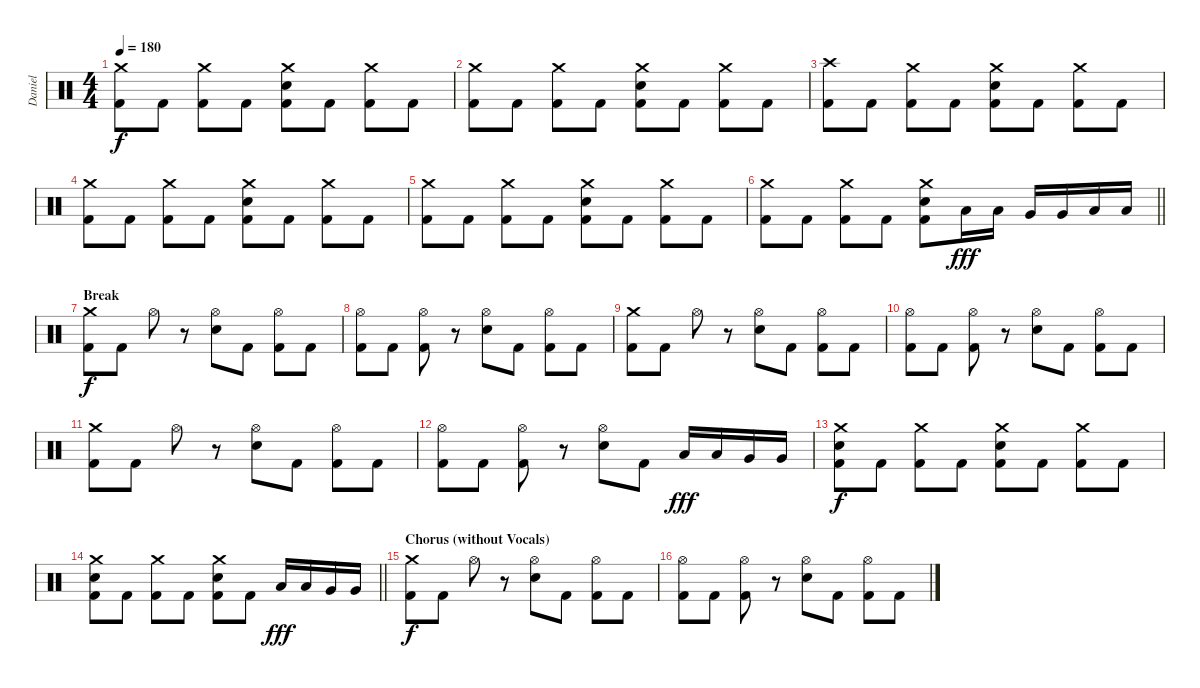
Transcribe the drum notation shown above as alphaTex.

\track ("Daniel" "Daniel") {instrument percussion}
\staff {score}
\articulation defaults
\ts (4 4)
\tempo 180
\clef neutral
\ks c
("Crash medium (hit)" "Kick (hit) 2").8{dy f} "Kick (hit) 2".8 ("Crash medium (hit)" "Kick (hit) 2").8 "Kick (hit) 2".8 ("Crash medium (hit)" "Electric Snare (hit)" "Kick (hit) 2").8 "Kick (hit) 2".8 ("Crash medium (hit)" "Kick (hit) 2").8 "Kick (hit) 2".8 |
("Crash medium (hit)" "Kick (hit) 2").8 "Kick (hit) 2".8 ("Crash medium (hit)" "Kick (hit) 2").8 "Kick (hit) 2".8 ("Crash medium (hit)" "Electric Snare (hit)" "Kick (hit) 2").8 "Kick (hit) 2".8 ("Crash medium (hit)" "Kick (hit) 2").8 "Kick (hit) 2".8 |
("Crash high (hit)" "Kick (hit) 2").8 "Kick (hit) 2".8 ("Crash medium (hit)" "Kick (hit) 2").8 "Kick (hit) 2".8 ("Crash medium (hit)" "Electric Snare (hit)" "Kick (hit) 2").8 "Kick (hit) 2".8 ("Crash medium (hit)" "Kick (hit) 2").8 "Kick (hit) 2".8 |
("Crash medium (hit)" "Kick (hit) 2").8 "Kick (hit) 2".8 ("Crash medium (hit)" "Kick (hit) 2").8 "Kick (hit) 2".8 ("Crash medium (hit)" "Electric Snare (hit)" "Kick (hit) 2").8 "Kick (hit) 2".8 ("Crash medium (hit)" "Kick (hit) 2").8 "Kick (hit) 2".8 |
("Crash medium (hit)" "Kick (hit) 2").8 "Kick (hit) 2".8 ("Crash medium (hit)" "Kick (hit) 2").8 "Kick (hit) 2".8 ("Crash medium (hit)" "Electric Snare (hit)" "Kick (hit) 2").8 "Kick (hit) 2".8 ("Crash medium (hit)" "Kick (hit) 2").8 "Kick (hit) 2".8 |
\barLineRight lightlight
("Crash medium (hit)" "Kick (hit) 2").8 "Kick (hit) 2".8 ("Crash medium (hit)" "Kick (hit) 2").8 "Kick (hit) 2".8 ("Crash medium (hit)" "Electric Snare (hit)" "Kick (hit) 2").8 "Low Tom (hit)".16{dy fff} "Low Tom (hit)".16 "Very Low Tom (hit)".16 "Very Low Tom (hit)".16 "Low Floor Tom (hit)".16 "Low Floor Tom (hit)".16 |
\section ("" "Break")
("Crash medium (hit)" "Kick (hit) 2").8{dy f} "Kick (hit) 2".8 "Hi-Hat (open)".8 r.8 ("Hi-Hat (open)" "Electric Snare (hit)").8 "Kick (hit) 2".8 ("Hi-Hat (open)" "Kick (hit) 2").8 "Kick (hit) 2".8 |
("Hi-Hat (open)" "Kick (hit) 2").8 "Kick (hit) 2".8 ("Hi-Hat (open)" "Kick (hit) 2").8 r.8 ("Hi-Hat (open)" "Electric Snare (hit)").8 "Kick (hit) 2".8 ("Hi-Hat (open)" "Kick (hit) 2").8 "Kick (hit) 2".8 |
("Crash medium (hit)" "Kick (hit) 2").8 "Kick (hit) 2".8 "Hi-Hat (open)".8 r.8 ("Hi-Hat (open)" "Electric Snare (hit)").8 "Kick (hit) 2".8 ("Hi-Hat (open)" "Kick (hit) 2").8 "Kick (hit) 2".8 |
("Hi-Hat (open)" "Kick (hit) 2").8 "Kick (hit) 2".8 ("Hi-Hat (open)" "Kick (hit) 2").8 r.8 ("Hi-Hat (open)" "Electric Snare (hit)").8 "Kick (hit) 2".8 ("Hi-Hat (open)" "Kick (hit) 2").8 "Kick (hit) 2".8 |
("Crash medium (hit)" "Kick (hit) 2").8 "Kick (hit) 2".8 "Hi-Hat (open)".8 r.8 ("Hi-Hat (open)" "Electric Snare (hit)").8 "Kick (hit) 2".8 ("Hi-Hat (open)" "Kick (hit) 2").8 "Kick (hit) 2".8 |
("Hi-Hat (open)" "Kick (hit) 2").8 "Kick (hit) 2".8 ("Hi-Hat (open)" "Kick (hit) 2").8 r.8 ("Hi-Hat (open)" "Electric Snare (hit)").8 "Kick (hit) 2".8 "Low Tom (hit)".16{dy fff} "Low Tom (hit)".16 "Very Low Tom (hit)".16 "Very Low Tom (hit)".16 |
("Crash medium (hit)" "Electric Snare (hit)" "Kick (hit) 2").8{dy f} "Kick (hit) 2".8 ("Crash medium (hit)" "Kick (hit) 2").8 "Kick (hit) 2".8 ("Crash medium (hit)" "Electric Snare (hit)" "Kick (hit) 2").8 "Kick (hit) 2".8 ("Crash medium (hit)" "Kick (hit) 2").8 "Kick (hit) 2".8 |
\barLineRight lightlight
("Crash medium (hit)" "Electric Snare (hit)" "Kick (hit) 2").8 "Kick (hit) 2".8 ("Crash medium (hit)" "Kick (hit) 2").8 "Kick (hit) 2".8 ("Crash medium (hit)" "Electric Snare (hit)" "Kick (hit) 2").8 "Kick (hit) 2".8 "Low Tom (hit)".16{dy fff} "Low Tom (hit)".16 "Very Low Tom (hit)".16 "Very Low Tom (hit)".16 |
\section ("" "Chorus (without Vocals)")
("Crash medium (hit)" "Kick (hit) 2").8{dy f} "Kick (hit) 2".8 "Hi-Hat (open)".8 r.8 ("Hi-Hat (open)" "Electric Snare (hit)").8 "Kick (hit) 2".8 ("Hi-Hat (open)" "Kick (hit) 2").8 "Kick (hit) 2".8 |
("Hi-Hat (open)" "Kick (hit) 2").8 "Kick (hit) 2".8 ("Hi-Hat (open)" "Kick (hit) 2").8 r.8 ("Hi-Hat (open)" "Electric Snare (hit)").8 "Kick (hit) 2".8 ("Hi-Hat (open)" "Kick (hit) 2").8 "Kick (hit) 2".8
